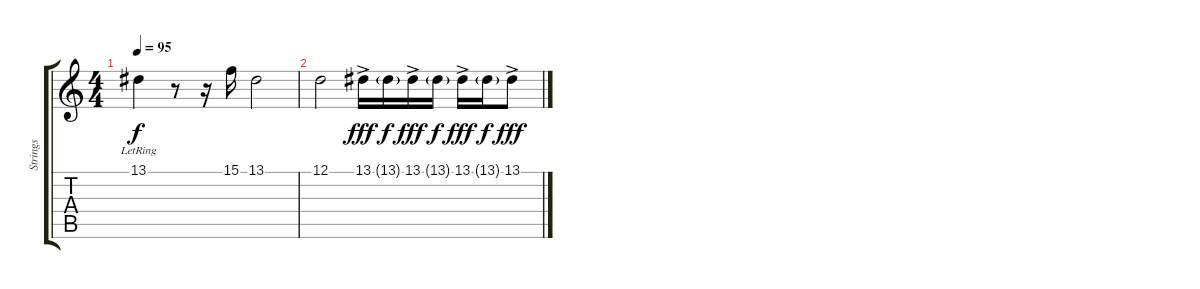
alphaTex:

\track ("Strings" "Strings") {instrument stringensemble1}
\staff {score tabs}
\tuning (D4 A3 F3 C3 G2 C2) {hide}
\ts (4 4)
\tempo 95
\clef g2
\ks c
13.1{lr}.4{dy f instrument stringensemble1} r.8 r.16 15.1.16 13.1.2 |
12.1.2 13.1{ac}.16{dy fff} 13.1{g}.16{dy f} 13.1{ac}.16{dy fff} 13.1{g}.16{dy f} 13.1{ac}.16{dy fff} 13.1{g}.16{dy f} 13.1{ac}.8{dy fff}
